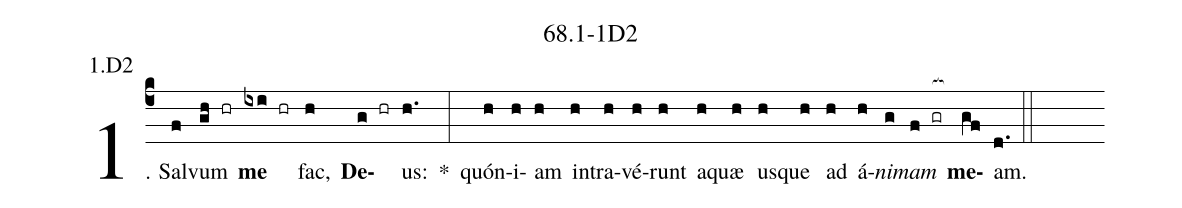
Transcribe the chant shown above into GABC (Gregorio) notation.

name: 68.1-1D2;
annotation: 1.D2;
%%
(c4)1. Sal(f)vum(gh hr) <b>me</b>(ixi hr) fac,(h) <b>De</b>(g hr)us:(h.) *(:) quón(h)i(h)am(h) in(h)tra(h)vé(h)runt(h) a(h)quæ(h) us(h)que(h) ad(h) á(h)<i>ni</i>(g)<i>mam</i>(f gr[ocb:1{]) <b>me</b>(gf[ocb:0}])am.(d.) (::)


%E(h) u(h) o(g) u(f) a(gf) e.(d.) (::)
